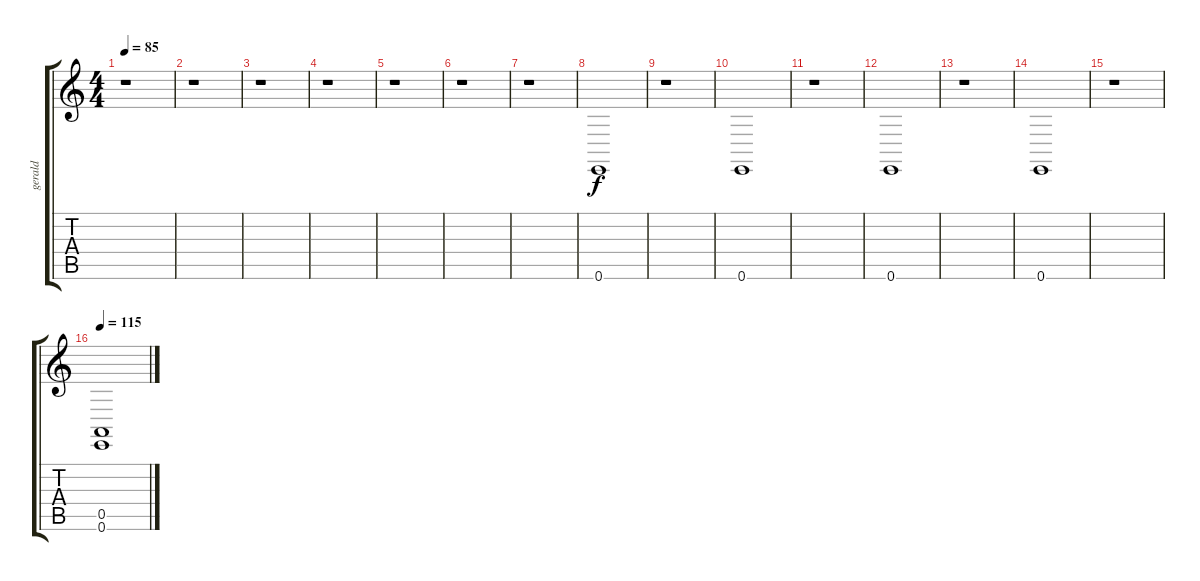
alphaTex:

\track ("gerald" "gerald") {instrument melodictom}
\staff {score tabs}
\tuning (E4 B3 G3 D3 A2 E2) {hide}
\ts (4 4)
\tempo 85
\clef g2
\ks c
r.1{dy f} |
r.1 |
r.1 |
r.1 |
r.1 |
r.1 |
r.1 |
0.6.1 |
r.1 |
0.6.1 |
r.1 |
0.6.1 |
r.1 |
0.6.1 |
r.1 |
\tempo 115
(0.5 0.6).1
